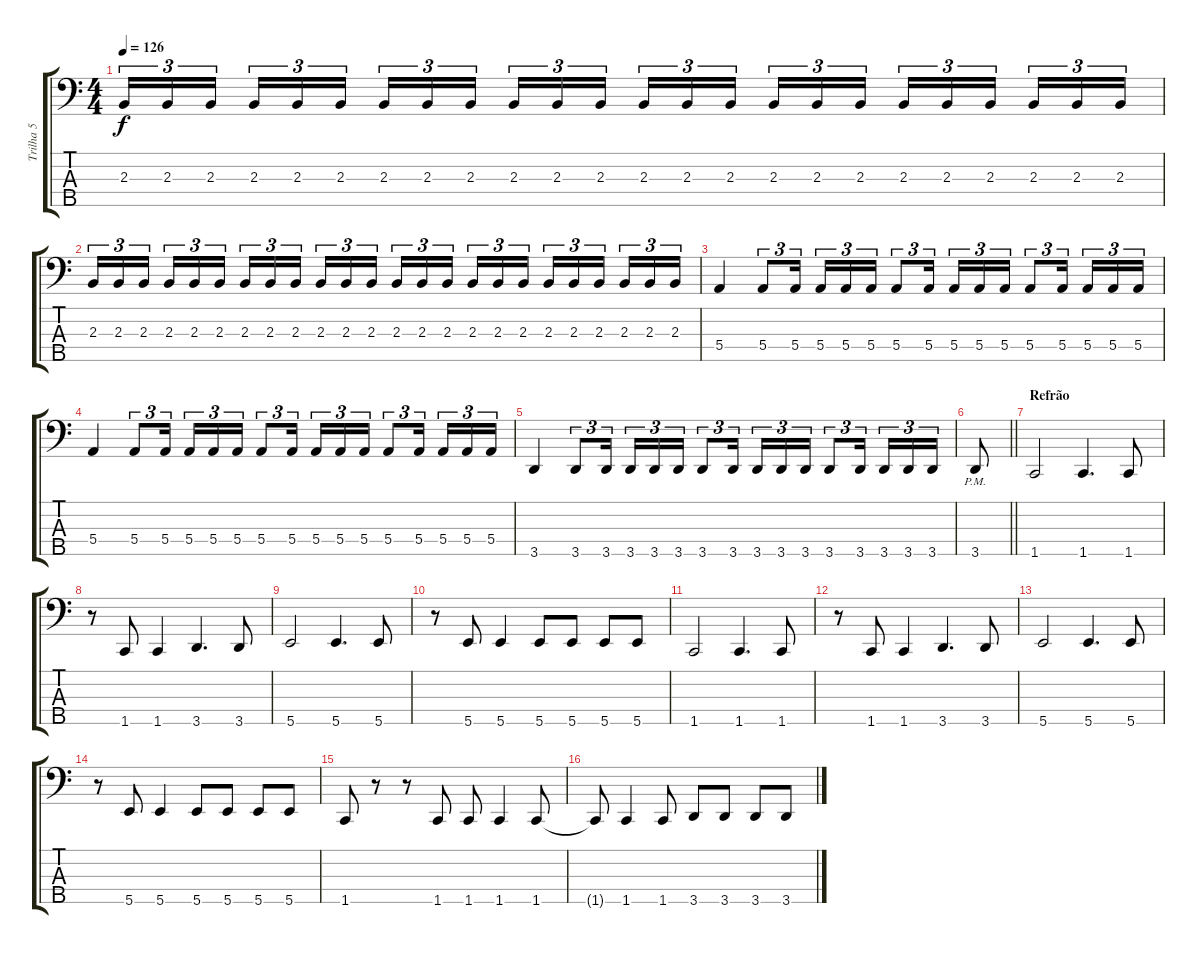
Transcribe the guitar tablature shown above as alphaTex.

\track ("Trilha 5" "Trilha 5") {instrument electricbassfinger}
\staff {score tabs}
\tuning (G2 D2 A1 E1 B0) {hide}
\ts (4 4)
\tempo 126
\clef f4
\ks c
2.3.16{tu (3 2) dy f} 2.3.16{tu (3 2)} 2.3.16{tu (3 2) beam splitsecondary} 2.3.16{tu (3 2)} 2.3.16{tu (3 2)} 2.3.16{tu (3 2)} 2.3.16{tu (3 2)} 2.3.16{tu (3 2)} 2.3.16{tu (3 2) beam splitsecondary} 2.3.16{tu (3 2)} 2.3.16{tu (3 2)} 2.3.16{tu (3 2)} 2.3.16{tu (3 2)} 2.3.16{tu (3 2)} 2.3.16{tu (3 2) beam splitsecondary} 2.3.16{tu (3 2)} 2.3.16{tu (3 2)} 2.3.16{tu (3 2)} 2.3.16{tu (3 2)} 2.3.16{tu (3 2)} 2.3.16{tu (3 2) beam splitsecondary} 2.3.16{tu (3 2)} 2.3.16{tu (3 2)} 2.3.16{tu (3 2)} |
2.3.16{tu (3 2)} 2.3.16{tu (3 2)} 2.3.16{tu (3 2) beam splitsecondary} 2.3.16{tu (3 2)} 2.3.16{tu (3 2)} 2.3.16{tu (3 2)} 2.3.16{tu (3 2)} 2.3.16{tu (3 2)} 2.3.16{tu (3 2) beam splitsecondary} 2.3.16{tu (3 2)} 2.3.16{tu (3 2)} 2.3.16{tu (3 2)} 2.3.16{tu (3 2)} 2.3.16{tu (3 2)} 2.3.16{tu (3 2) beam splitsecondary} 2.3.16{tu (3 2)} 2.3.16{tu (3 2)} 2.3.16{tu (3 2)} 2.3.16{tu (3 2)} 2.3.16{tu (3 2)} 2.3.16{tu (3 2) beam splitsecondary} 2.3.16{tu (3 2)} 2.3.16{tu (3 2)} 2.3.16{tu (3 2)} |
5.4.4 5.4.8{tu (3 2)} 5.4.16{tu (3 2) beam splitsecondary} 5.4.16{tu (3 2)} 5.4.16{tu (3 2)} 5.4.16{tu (3 2)} 5.4.8{tu (3 2)} 5.4.16{tu (3 2) beam splitsecondary} 5.4.16{tu (3 2)} 5.4.16{tu (3 2)} 5.4.16{tu (3 2)} 5.4.8{tu (3 2)} 5.4.16{tu (3 2) beam splitsecondary} 5.4.16{tu (3 2)} 5.4.16{tu (3 2)} 5.4.16{tu (3 2)} |
5.4.4 5.4.8{tu (3 2)} 5.4.16{tu (3 2) beam splitsecondary} 5.4.16{tu (3 2)} 5.4.16{tu (3 2)} 5.4.16{tu (3 2)} 5.4.8{tu (3 2)} 5.4.16{tu (3 2) beam splitsecondary} 5.4.16{tu (3 2)} 5.4.16{tu (3 2)} 5.4.16{tu (3 2)} 5.4.8{tu (3 2)} 5.4.16{tu (3 2) beam splitsecondary} 5.4.16{tu (3 2)} 5.4.16{tu (3 2)} 5.4.16{tu (3 2)} |
3.5.4 3.5.8{tu (3 2)} 3.5.16{tu (3 2) beam splitsecondary} 3.5.16{tu (3 2)} 3.5.16{tu (3 2)} 3.5.16{tu (3 2)} 3.5.8{tu (3 2)} 3.5.16{tu (3 2) beam splitsecondary} 3.5.16{tu (3 2)} 3.5.16{tu (3 2)} 3.5.16{tu (3 2)} 3.5.8{tu (3 2)} 3.5.16{tu (3 2) beam splitsecondary} 3.5.16{tu (3 2)} 3.5.16{tu (3 2)} 3.5.16{tu (3 2)} |
\barLineRight lightlight
3.5{pm}.8 |
\section ("" "Refrão")
1.5.2 1.5.4{d} 1.5.8 |
r.8 1.5.8 1.5.4 3.5.4{d} 3.5.8 |
5.5.2 5.5.4{d} 5.5.8 |
r.8 5.5.8 5.5.4 5.5.8 5.5.8 5.5.8 5.5.8 |
1.5.2 1.5.4{d} 1.5.8 |
r.8 1.5.8 1.5.4 3.5.4{d} 3.5.8 |
5.5.2 5.5.4{d} 5.5.8 |
r.8 5.5.8 5.5.4 5.5.8 5.5.8 5.5.8 5.5.8 |
1.5.8 r.8 r.8 1.5.8 1.5.8 1.5.4 1.5.8 |
1.5{t}.8 1.5.4 1.5.8 3.5.8 3.5.8 3.5.8 3.5.8
